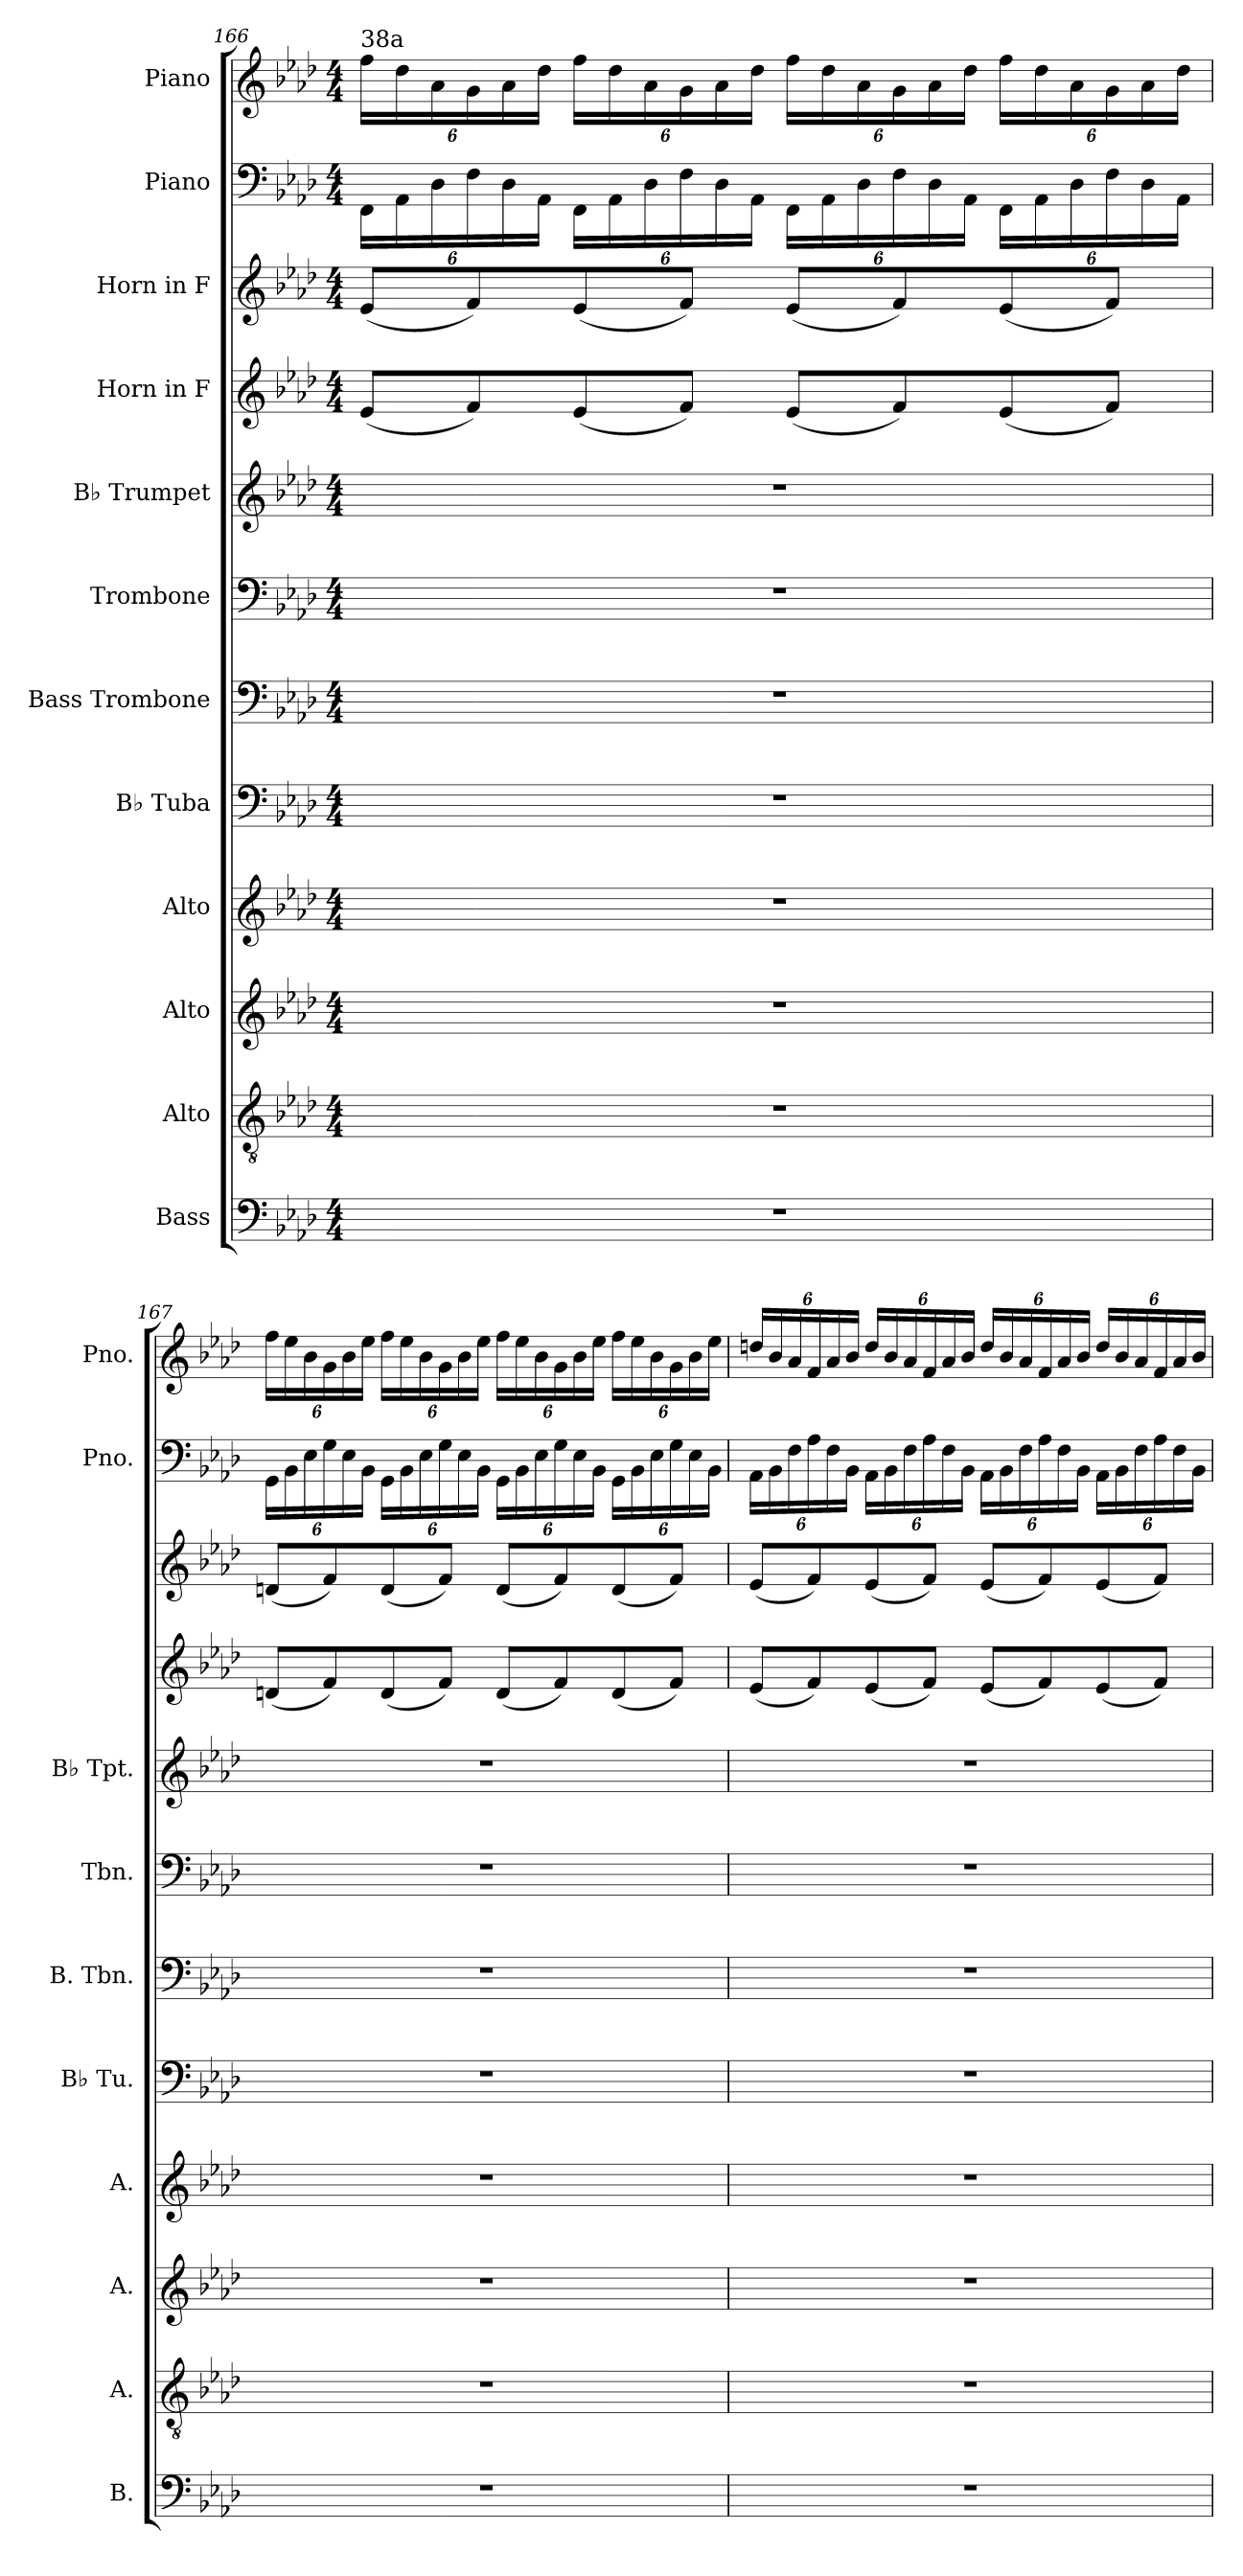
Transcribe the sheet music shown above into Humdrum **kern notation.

**kern	**kern	**kern	**kern	**kern	**kern	**kern	**kern	**kern	**kern	**kern	**kern
*part12	*part11	*part10	*part9	*part8	*part7	*part6	*part5	*part4	*part3	*part2	*part1
*staff12	*staff11	*staff10	*staff9	*staff8	*staff7	*staff6	*staff5	*staff4	*staff3	*staff2	*staff1
*I"Bass	*I"Alto	*I"Alto	*I"Alto	*I"B♭ Tuba	*I"Bass Trombone	*I"Trombone	*I"B♭ Trumpet	*I"Horn in F	*I"Horn in F	*I"Piano	*I"Piano
*I'B.	*I'A.	*I'A.	*I'A.	*I'B♭ Tu.	*I'B. Tbn.	*I'Tbn.	*I'B♭ Tpt.	*	*	*I'Pno.	*I'Pno.
!!LO:PB:g=z
*clefF4	*clefGv2	*clefG2	*clefG2	*clefF4	*clefF4	*clefF4	*clefG2	*clefG2	*clefG2	*clefF4	*clefG2
*	*	*	*	*	*	*	*ITrd1c2	*ITrd4c7	*ITrd4c7	*	*
*k[b-e-a-d-]	*k[b-e-a-d-]	*k[b-e-a-d-]	*k[b-e-a-d-]	*k[b-e-a-d-]	*k[b-e-a-d-]	*k[b-e-a-d-]	*k[b-e-a-d-g-c-]	*k[b-e-a-d-g-]	*k[b-e-a-d-g-]	*k[b-e-a-d-]	*k[b-e-a-d-]
*M4/4	*M4/4	*M4/4	*M4/4	*M4/4	*M4/4	*M4/4	*M4/4	*M4/4	*M4/4	*M4/4	*M4/4
*	*	*	*	*	*	*	*	*	*	*Xbrackettup	*Xbrackettup
=166	=166	=166	=166	=166	=166	=166	=166	=166	=166	=166	=166
!	!	!	!	!	!	!	!	!	!	!	!LO:TX:a:t=38a
1r	1r	1r	1r	1r	1r	1r	1r	(8A-/L	(8A-/L	24FF\LL	24ff\LL
.	.	.	.	.	.	.	.	.	.	24AA-\	24dd-\
.	.	.	.	.	.	.	.	.	.	24D-\	24a-\
.	.	.	.	.	.	.	.	8B-/)	8B-/)	24F\	24g\
.	.	.	.	.	.	.	.	.	.	24D-\	24a-\
.	.	.	.	.	.	.	.	.	.	24AA-\JJ	24dd-\JJ
.	.	.	.	.	.	.	.	(8A-/	(8A-/	24FF\LL	24ff\LL
.	.	.	.	.	.	.	.	.	.	24AA-\	24dd-\
.	.	.	.	.	.	.	.	.	.	24D-\	24a-\
.	.	.	.	.	.	.	.	8B-/J)	8B-/J)	24F\	24g\
.	.	.	.	.	.	.	.	.	.	24D-\	24a-\
.	.	.	.	.	.	.	.	.	.	24AA-\JJ	24dd-\JJ
.	.	.	.	.	.	.	.	(8A-/L	(8A-/L	24FF\LL	24ff\LL
.	.	.	.	.	.	.	.	.	.	24AA-\	24dd-\
.	.	.	.	.	.	.	.	.	.	24D-\	24a-\
.	.	.	.	.	.	.	.	8B-/)	8B-/)	24F\	24g\
.	.	.	.	.	.	.	.	.	.	24D-\	24a-\
.	.	.	.	.	.	.	.	.	.	24AA-\JJ	24dd-\JJ
.	.	.	.	.	.	.	.	(8A-/	(8A-/	24FF\LL	24ff\LL
.	.	.	.	.	.	.	.	.	.	24AA-\	24dd-\
.	.	.	.	.	.	.	.	.	.	24D-\	24a-\
.	.	.	.	.	.	.	.	8B-/J)	8B-/J)	24F\	24g\
.	.	.	.	.	.	.	.	.	.	24D-\	24a-\
.	.	.	.	.	.	.	.	.	.	24AA-\JJ	24dd-\JJ
!!LO:PB:g=z
=167	=167	=167	=167	=167	=167	=167	=167	=167	=167	=167	=167
1r	1r	1r	1r	1r	1r	1r	1r	(8Gn/L	(8Gn/L	24GG\LL	24ff\LL
.	.	.	.	.	.	.	.	.	.	24BB-\	24ee-\
.	.	.	.	.	.	.	.	.	.	24E-\	24b-\
.	.	.	.	.	.	.	.	8B-/)	8B-/)	24G\	24g\
.	.	.	.	.	.	.	.	.	.	24E-\	24b-\
.	.	.	.	.	.	.	.	.	.	24BB-\JJ	24ee-\JJ
.	.	.	.	.	.	.	.	(8G/	(8G/	24GG\LL	24ff\LL
.	.	.	.	.	.	.	.	.	.	24BB-\	24ee-\
.	.	.	.	.	.	.	.	.	.	24E-\	24b-\
.	.	.	.	.	.	.	.	8B-/J)	8B-/J)	24G\	24g\
.	.	.	.	.	.	.	.	.	.	24E-\	24b-\
.	.	.	.	.	.	.	.	.	.	24BB-\JJ	24ee-\JJ
.	.	.	.	.	.	.	.	(8G/L	(8G/L	24GG\LL	24ff\LL
.	.	.	.	.	.	.	.	.	.	24BB-\	24ee-\
.	.	.	.	.	.	.	.	.	.	24E-\	24b-\
.	.	.	.	.	.	.	.	8B-/)	8B-/)	24G\	24g\
.	.	.	.	.	.	.	.	.	.	24E-\	24b-\
.	.	.	.	.	.	.	.	.	.	24BB-\JJ	24ee-\JJ
.	.	.	.	.	.	.	.	(8G/	(8G/	24GG\LL	24ff\LL
.	.	.	.	.	.	.	.	.	.	24BB-\	24ee-\
.	.	.	.	.	.	.	.	.	.	24E-\	24b-\
.	.	.	.	.	.	.	.	8B-/J)	8B-/J)	24G\	24g\
.	.	.	.	.	.	.	.	.	.	24E-\	24b-\
.	.	.	.	.	.	.	.	.	.	24BB-\JJ	24ee-\JJ
!!LO:PB:g=z
=168	=168	=168	=168	=168	=168	=168	=168	=168	=168	=168	=168
1r	1r	1r	1r	1r	1r	1r	1r	(8A-/L	(8A-/L	24AA-\LL	24ddn/LL
.	.	.	.	.	.	.	.	.	.	24BB-\	24b-/
.	.	.	.	.	.	.	.	.	.	24F\	24a-/
.	.	.	.	.	.	.	.	8B-/)	8B-/)	24A-\	24f/
.	.	.	.	.	.	.	.	.	.	24F\	24a-/
.	.	.	.	.	.	.	.	.	.	24BB-\JJ	24b-/JJ
.	.	.	.	.	.	.	.	(8A-/	(8A-/	24AA-\LL	24dd/LL
.	.	.	.	.	.	.	.	.	.	24BB-\	24b-/
.	.	.	.	.	.	.	.	.	.	24F\	24a-/
.	.	.	.	.	.	.	.	8B-/J)	8B-/J)	24A-\	24f/
.	.	.	.	.	.	.	.	.	.	24F\	24a-/
.	.	.	.	.	.	.	.	.	.	24BB-\JJ	24b-/JJ
.	.	.	.	.	.	.	.	(8A-/L	(8A-/L	24AA-\LL	24dd/LL
.	.	.	.	.	.	.	.	.	.	24BB-\	24b-/
.	.	.	.	.	.	.	.	.	.	24F\	24a-/
.	.	.	.	.	.	.	.	8B-/)	8B-/)	24A-\	24f/
.	.	.	.	.	.	.	.	.	.	24F\	24a-/
.	.	.	.	.	.	.	.	.	.	24BB-\JJ	24b-/JJ
.	.	.	.	.	.	.	.	(8A-/	(8A-/	24AA-\LL	24dd/LL
.	.	.	.	.	.	.	.	.	.	24BB-\	24b-/
.	.	.	.	.	.	.	.	.	.	24F\	24a-/
.	.	.	.	.	.	.	.	8B-/J)	8B-/J)	24A-\	24f/
.	.	.	.	.	.	.	.	.	.	24F\	24a-/
.	.	.	.	.	.	.	.	.	.	24BB-\JJ	24b-/JJ
=	=	=	=	=	=	=	=	=	=	=	=
*-	*-	*-	*-	*-	*-	*-	*-	*-	*-	*-	*-
